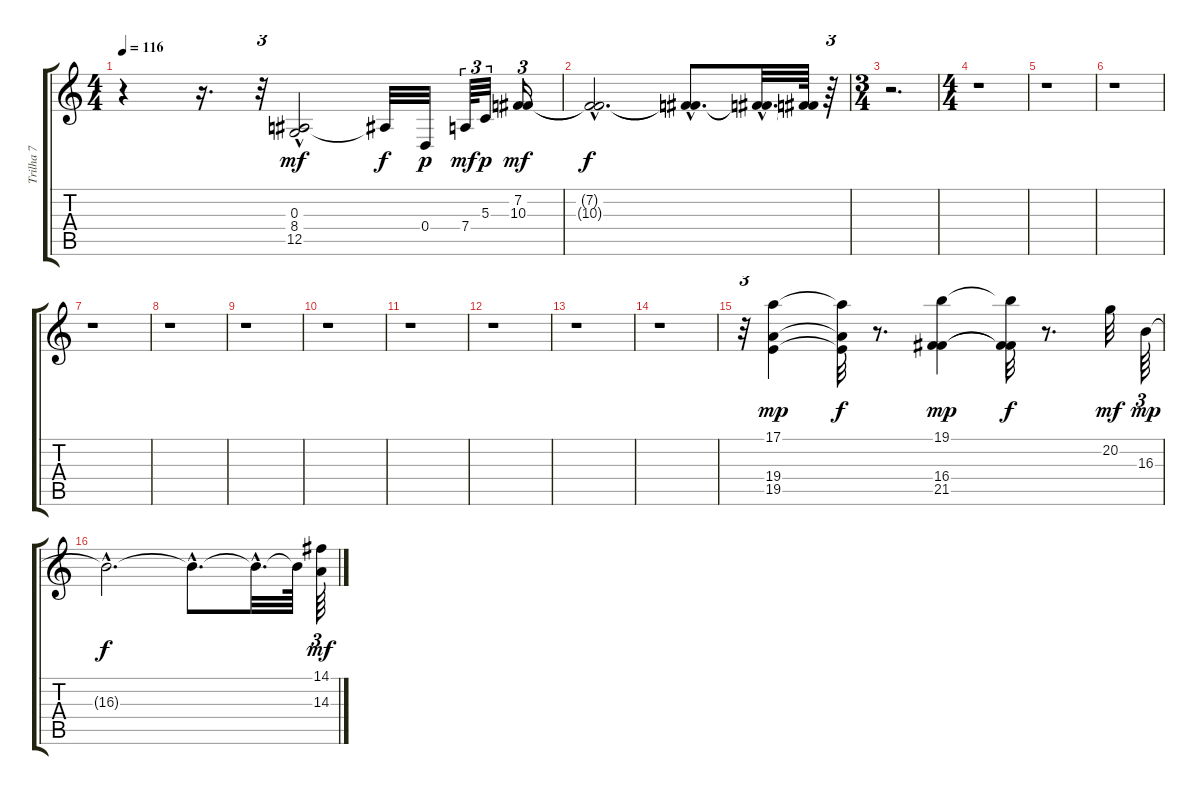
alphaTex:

\track ("Trilha 7" "Trilha 7") {instrument stringensemble2}
\staff {score tabs}
\tuning (E4 B3 G3 D3 A2 E2) {hide}
\ts (4 4)
\tempo 116
\clef g2
\ks c
r.4{dy f} r.16{d} r.32{tu (3 2)} (0.3{hac} 8.4 12.5{hac}).2{dy mf} 8.4{t}.32{dy f} 0.4.32{dy p} 7.4.64{tu (3 2) dy mf} 5.3.32{tu (3 2) dy p} (7.2 10.3).16{tu (3 2) dy mf} |
(7.2{hac t} 10.3{hac t}).2{d dy f} (7.2{hac t} 10.3{hac t}).8{d} (7.2{hac t} 10.3{hac t}).32{d} (7.2{t} 10.3{t}).64 r.64{tu (3 2)} |
\ts (3 4)
r.2{d} |
\ts (4 4)
r.1 |
r.1 |
r.1 |
r.1 |
r.1 |
r.1 |
r.1 |
r.1 |
r.1 |
r.1 |
r.1 |
r.32{tu (3 2)} (17.1 19.4 19.5).4{dy mp} (17.1{t} 19.4{t} 19.5{t}).32{dy f} r.8{d} (19.1 16.4 21.5).4{dy mp} (19.1{t} 16.4{t} 21.5{t}).32{dy f} r.8{d} 20.2.32{dy mf} 16.3.64{tu (3 2) dy mp} |
16.3{hac t}.2{d dy f} 16.3{hac t}.8{d} 16.3{hac t}.32{d} 16.3{t}.64 (14.1 14.3).64{tu (3 2) dy mf}
